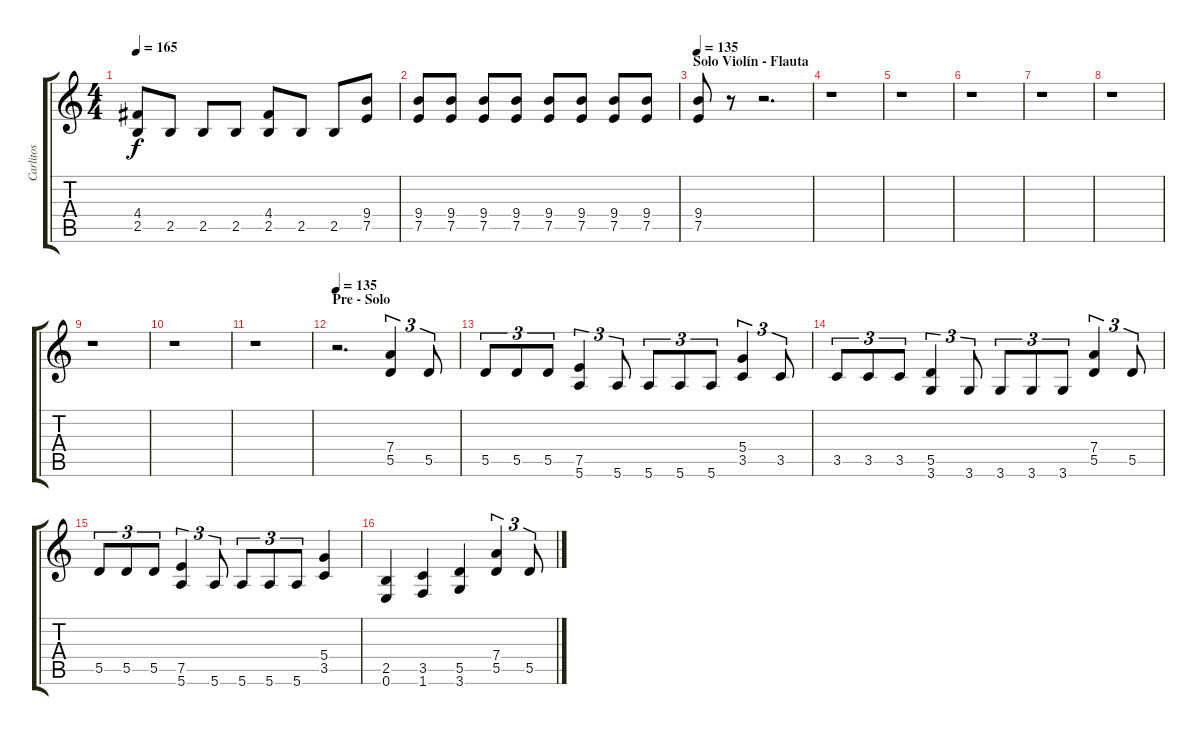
\track ("Carlitos" "Carlitos") {instrument overdrivenguitar}
\staff {score tabs}
\tuning (E4 B3 G3 D3 A2 E2) {hide}
\ts (4 4)
\tempo 165
\clef g2
\ks c
(4.4{t} 2.5{t}).8{dy f} 2.5.8 2.5.8 2.5.8 (4.4 2.5).8 2.5.8 2.5.8 (9.4 7.5).8 |
(9.4 7.5).8 (9.4 7.5).8 (9.4 7.5).8 (9.4 7.5).8 (9.4 7.5).8 (9.4 7.5).8 (9.4 7.5).8 (9.4 7.5).8 |
\section ("" "Solo Violín - Flauta")
\tempo 135
(9.4 7.5).8 r.8 r.2{d} |
r.1 |
r.1 |
r.1 |
r.1 |
r.1 |
r.1 |
r.1 |
r.1 |
\section ("" "Pre - Solo")
\tempo 135
r.2{d volume 9 balance 10} (7.4 5.5).4{tu (3 2)} 5.5.8{tu (3 2)} |
5.5.8{tu (3 2)} 5.5.8{tu (3 2)} 5.5.8{tu (3 2)} (7.5 5.6).4{tu (3 2)} 5.6.8{tu (3 2)} 5.6.8{tu (3 2)} 5.6.8{tu (3 2)} 5.6.8{tu (3 2)} (5.4 3.5).4{tu (3 2)} 3.5.8{tu (3 2)} |
3.5.8{tu (3 2)} 3.5.8{tu (3 2)} 3.5.8{tu (3 2)} (5.5 3.6).4{tu (3 2)} 3.6.8{tu (3 2)} 3.6.8{tu (3 2)} 3.6.8{tu (3 2)} 3.6.8{tu (3 2)} (7.4 5.5).4{tu (3 2)} 5.5.8{tu (3 2)} |
5.5.8{tu (3 2)} 5.5.8{tu (3 2)} 5.5.8{tu (3 2)} (7.5 5.6).4{tu (3 2)} 5.6.8{tu (3 2)} 5.6.8{tu (3 2)} 5.6.8{tu (3 2)} 5.6.8{tu (3 2)} (5.4 3.5).4 |
(2.5 0.6).4 (3.5 1.6).4 (5.5 3.6).4 (7.4 5.5).4{tu (3 2)} 5.5.8{tu (3 2)}
